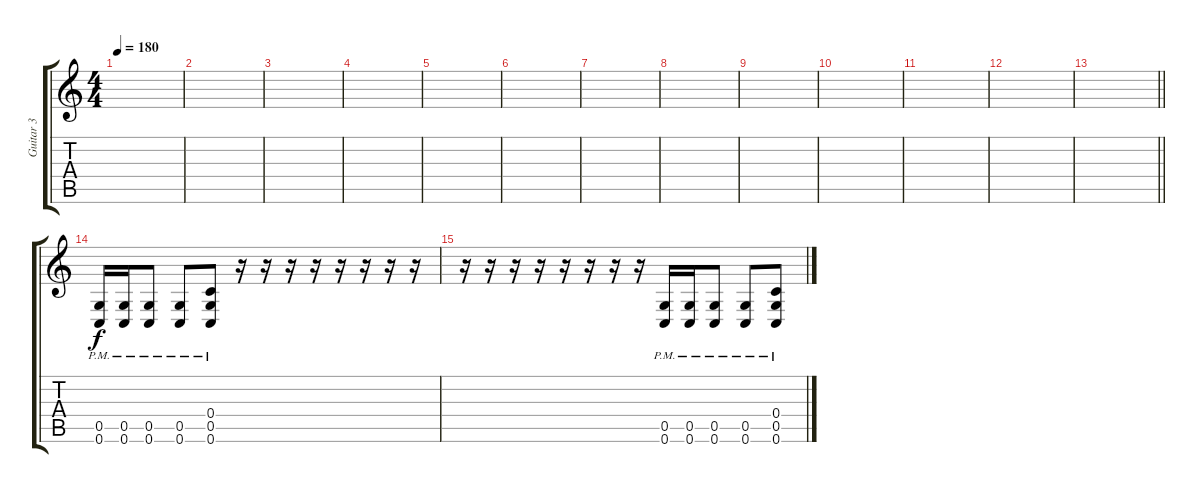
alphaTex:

\track ("Guitar 3" "Guitar 3") {instrument distortionguitar}
\staff {score tabs}
\tuning (D4 A3 F3 C3 G2 C2) {hide}
\ts (4 4)
\tempo 180
\clef g2
\ks c
|
|
|
|
|
|
|
|
|
|
|
|
\barLineRight lightlight
|
(0.5{pm} 0.6{pm}).16{dy f} (0.5{pm} 0.6{pm}).16 (0.5{pm} 0.6{pm}).8 (0.5{pm} 0.6{pm}).8 (0.4{pm} 0.5{pm} 0.6{pm}).8 r.16 r.16 r.16 r.16 r.16 r.16 r.16 r.16 |
r.16 r.16 r.16 r.16 r.16 r.16 r.16 r.16 (0.5{pm} 0.6{pm}).16 (0.5{pm} 0.6{pm}).16 (0.5{pm} 0.6{pm}).8 (0.5{pm} 0.6{pm}).8 (0.4{pm} 0.5{pm} 0.6{pm}).8
